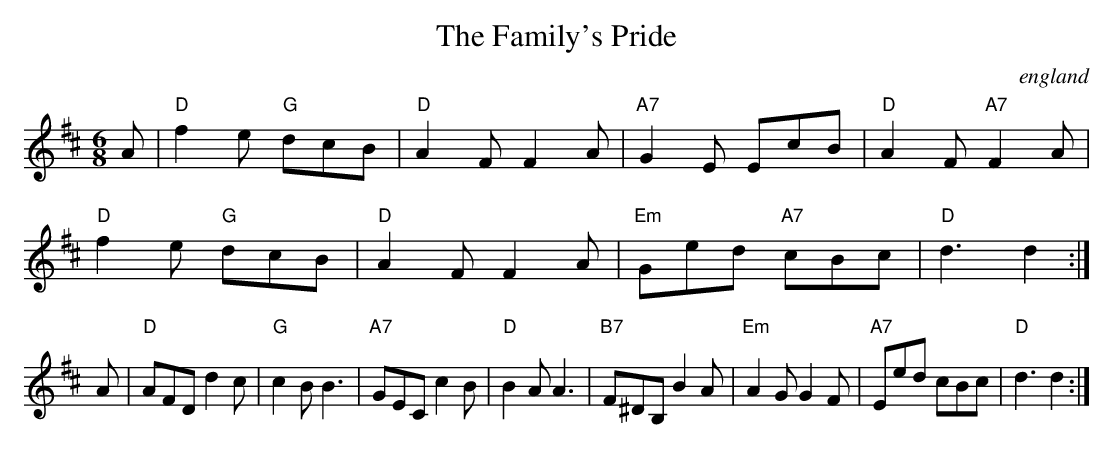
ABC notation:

X:1
T:The Family's Pride
O:england
M:6/8
K:D
A|"D"f2e "G"dcB|"D"A2F F2A|"A7"G2E EcB|"D"A2F "A7"F2A|
"D"f2e "G"dcB|"D"A2F F2A|"Em"Ged "A7"cBc|"D"d3 d2:|
A|"D"AFD d2c|"G"c2B B3|"A7"GEC c2B|"D"B2A A3|"B7"F^DB, B2A|"Em"A2G G2F|\
"A7"Eed cBc|"D"d3 d2:|
